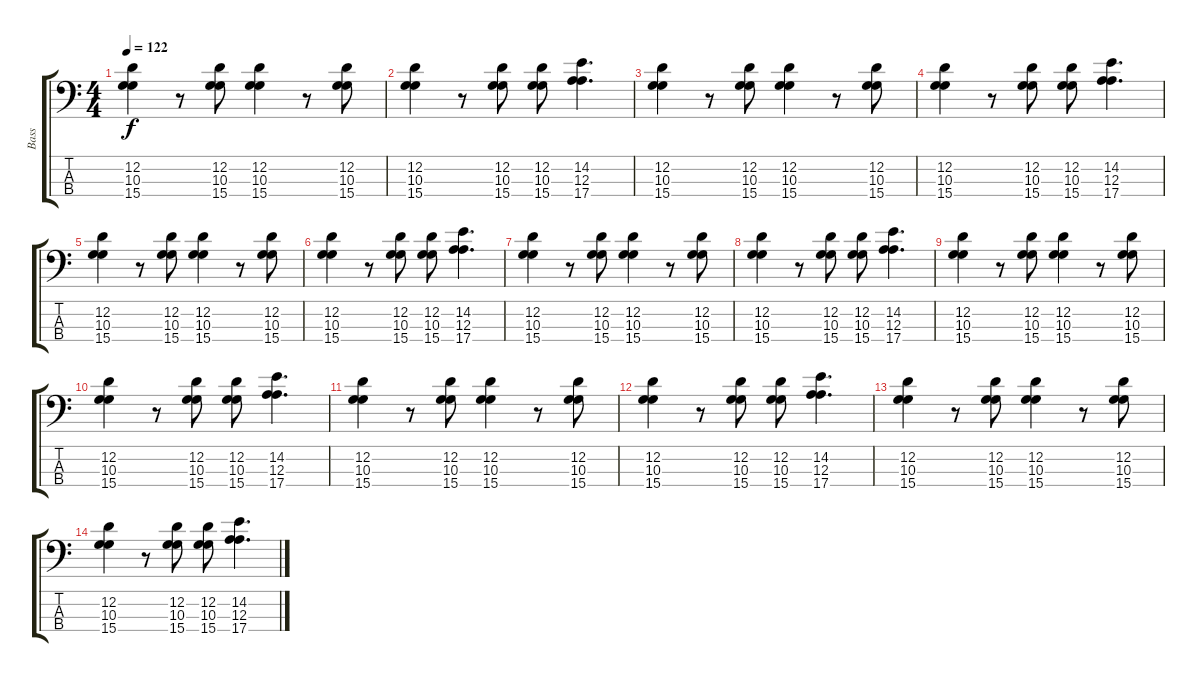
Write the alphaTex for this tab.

\track ("Bass" "Bass") {instrument electricbassfinger}
\staff {score tabs}
\tuning (G2 D2 A1 E1) {hide}
\ts (4 4)
\tempo 122
\clef f4
\ks c
(12.2 10.3 15.4).4{dy f volume 12} r.8 (12.2 10.3 15.4).8 (12.2 10.3 15.4).4 r.8 (12.2 10.3 15.4).8 |
(12.2 10.3 15.4).4 r.8 (12.2 10.3 15.4).8 (12.2 10.3 15.4).8 (14.2 12.3 17.4).4{d} |
(12.2 10.3 15.4).4 r.8 (12.2 10.3 15.4).8 (12.2 10.3 15.4).4 r.8 (12.2 10.3 15.4).8 |
(12.2 10.3 15.4).4 r.8 (12.2 10.3 15.4).8 (12.2 10.3 15.4).8 (14.2 12.3 17.4).4{d} |
(12.2 10.3 15.4).4 r.8 (12.2 10.3 15.4).8 (12.2 10.3 15.4).4 r.8 (12.2 10.3 15.4).8 |
(12.2 10.3 15.4).4 r.8 (12.2 10.3 15.4).8 (12.2 10.3 15.4).8 (14.2 12.3 17.4).4{d} |
(12.2 10.3 15.4).4 r.8 (12.2 10.3 15.4).8 (12.2 10.3 15.4).4 r.8 (12.2 10.3 15.4).8 |
(12.2 10.3 15.4).4 r.8 (12.2 10.3 15.4).8 (12.2 10.3 15.4).8 (14.2 12.3 17.4).4{d} |
(12.2 10.3 15.4).4 r.8 (12.2 10.3 15.4).8 (12.2 10.3 15.4).4 r.8 (12.2 10.3 15.4).8 |
(12.2 10.3 15.4).4 r.8 (12.2 10.3 15.4).8 (12.2 10.3 15.4).8 (14.2 12.3 17.4).4{d} |
(12.2 10.3 15.4).4 r.8 (12.2 10.3 15.4).8 (12.2 10.3 15.4).4 r.8 (12.2 10.3 15.4).8 |
(12.2 10.3 15.4).4 r.8 (12.2 10.3 15.4).8 (12.2 10.3 15.4).8 (14.2 12.3 17.4).4{d} |
(12.2 10.3 15.4).4 r.8 (12.2 10.3 15.4).8 (12.2 10.3 15.4).4 r.8 (12.2 10.3 15.4).8 |
(12.2 10.3 15.4).4 r.8 (12.2 10.3 15.4).8 (12.2 10.3 15.4).8 (14.2 12.3 17.4).4{d}
